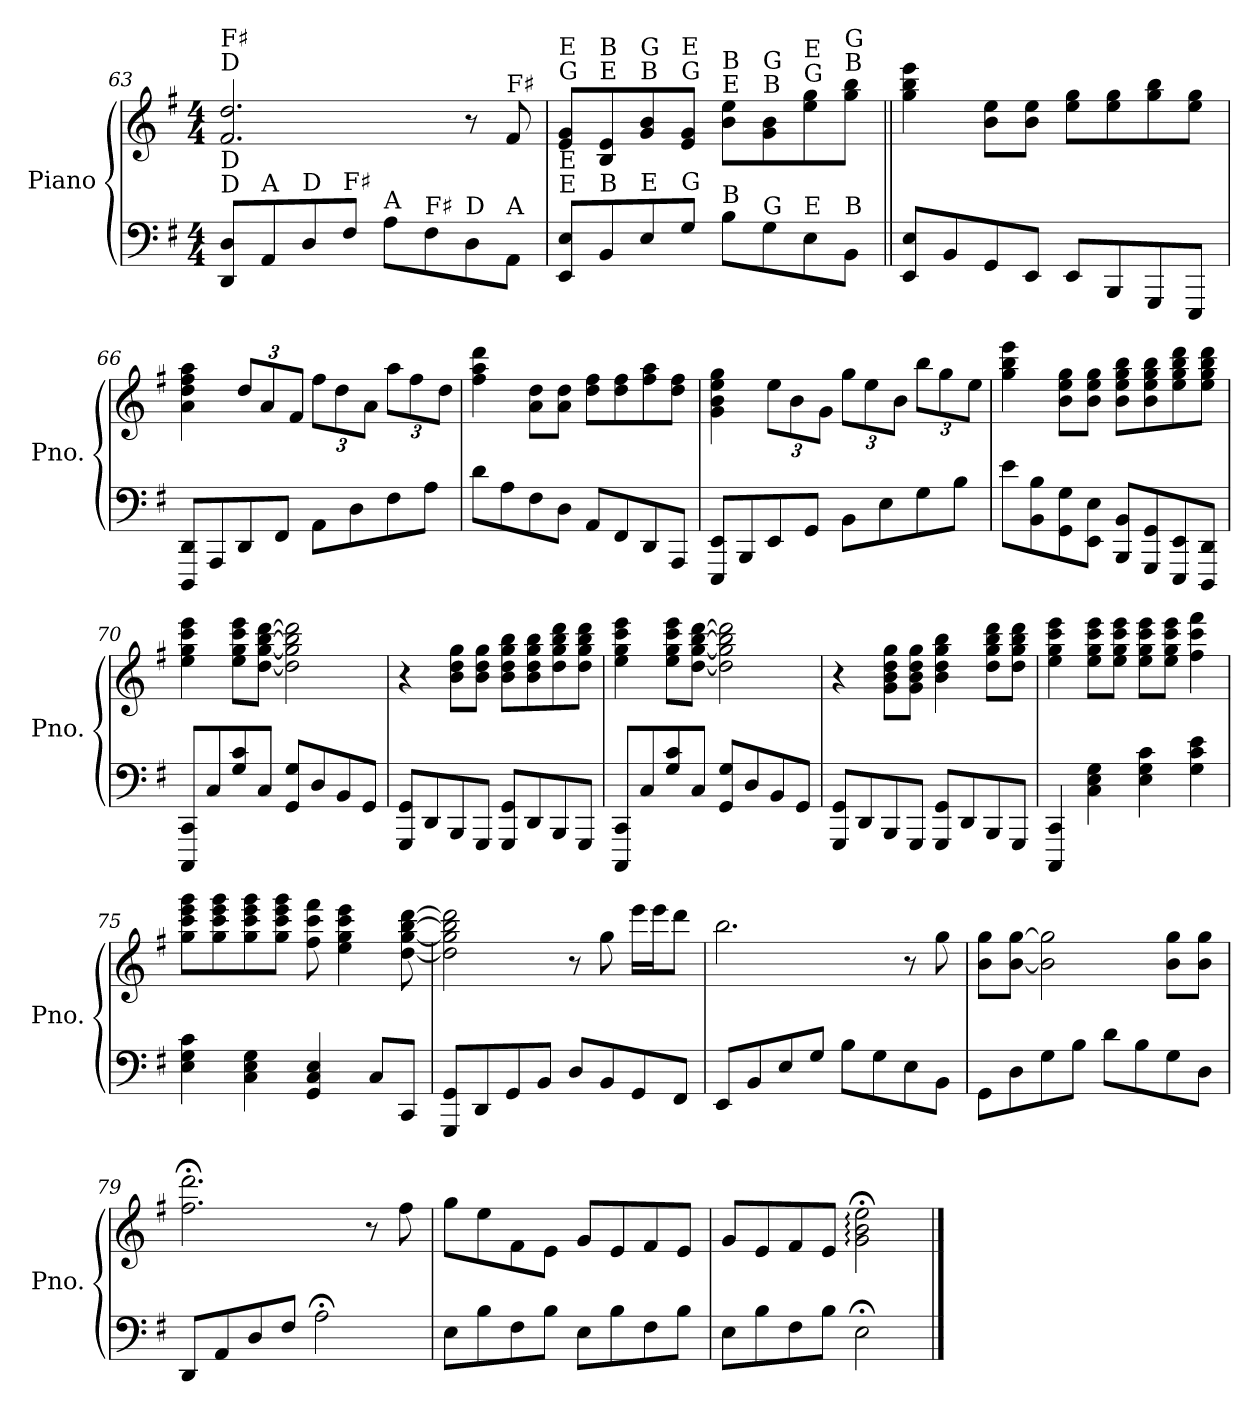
**kern	**kern
*part1	*part1
*staff2	*staff1
*I"Piano	*
*I'Pno.	*
*clefF4	*clefG2
*k[f#]	*k[f#]
*M4/4	*M4/4
=63	=63
!	!LO:TX:a:t=D
!	!LO:TX:a:t=F♯
!LO:TX:a:t=D	!
!LO:TX:a:t=D	!
8DD/ 8D/L	2.f#/ 2.dd/
!LO:TX:a:t=A	!
8AA/	.
!LO:TX:a:t=D	!
8D/	.
!LO:TX:a:t=F♯	!
8F#/J	.
!LO:TX:a:t=A	!
8A\L	.
!LO:TX:a:t=F♯	!
8F#\	.
!LO:TX:a:t=D	!
8D\	8r
!	!LO:TX:a:t=F♯
!LO:TX:a:t=A	!
8AA\J	8f#/
=64	=64
!	!LO:TX:a:t=G
!	!LO:TX:a:t=E
!LO:TX:a:t=E	!
!LO:TX:a:t=E	!
8EE/ 8E/L	8e/ 8g/L
!	!LO:TX:a:t=E
!	!LO:TX:a:t=B
!LO:TX:a:t=B	!
8BB/	8B/ 8e/
!	!LO:TX:a:t=B
!	!LO:TX:a:t=G
!LO:TX:a:t=E	!
8E/	8g/ 8b/
!	!LO:TX:a:t=G
!	!LO:TX:a:t=E
!LO:TX:a:t=G	!
8G/J	8e/ 8g/J
!	!LO:TX:a:t=E
!	!LO:TX:a:t=B
!LO:TX:a:t=B	!
8B\L	8b\ 8ee\L
!	!LO:TX:a:t=B
!	!LO:TX:a:t=G
!LO:TX:a:t=G	!
8G\	8g\ 8b\
!	!LO:TX:a:t=G
!	!LO:TX:a:t=E
!LO:TX:a:t=E	!
8E\	8ee\ 8gg\
!	!LO:TX:a:t=B
!	!LO:TX:a:t=G
!LO:TX:a:t=B	!
8BB\J	8gg\ 8bb\J
!!LO:PB:g=z
=65||	=65||
8EE/ 8E/L	4gg\ 4bb\ 4eee\
8BB/	.
8GG/	8b\ 8ee\L
8EE/J	8b\ 8ee\J
8EE/L	8ee\ 8gg\L
8BBB/	8ee\ 8gg\
8GGG/	8gg\ 8bb\
8EEE/J	8ee\ 8gg\J
=66	=66
8DDD/ 8DD/L	4a\ 4dd\ 4ff#\ 4aa\
8AAA/	.
*	*Xbrackettup
8DD/	12dd/L
.	12a/
8FF#/J	.
.	12f#/J
8AA\L	12ff#\L
.	12dd\
8D\	.
.	12a\J
8F#\	12aa\L
.	12ff#\
8A\J	.
.	12dd\J
=67	=67
8d\L	4ff#\ 4aa\ 4ddd\
8A\	.
8F#\	8a\ 8dd\L
8D\J	8a\ 8dd\J
8AA/L	8dd\ 8ff#\L
8FF#/	8dd\ 8ff#\
8DD/	8ff#\ 8aa\
8AAA/J	8dd\ 8ff#\J
!!LO:LB:g=z
=68	=68
8EEE/ 8EE/L	4g\ 4b\ 4ee\ 4gg\
8BBB/	.
8EE/	12ee\L
.	12b\
8GG/J	.
.	12g\J
8BB\L	12gg\L
.	12ee\
8E\	.
.	12b\J
8G\	12bb\L
.	12gg\
8B\J	.
.	12ee\J
=69	=69
8e\L	4gg\ 4bb\ 4eee\
8BB\ 8B\	.
8GG\ 8G\	8b\ 8ee\ 8gg\L
8EE\ 8E\J	8b\ 8ee\ 8gg\J
8BBB/ 8BB/L	8b\ 8ee\ 8gg\ 8bb\L
8GGG/ 8GG/	8b\ 8ee\ 8gg\ 8bb\
8EEE/ 8EE/	8ee\ 8gg\ 8bb\ 8ddd\
8DDD/ 8DD/J	8ee\ 8gg\ 8bb\ 8ddd\J
=70	=70
8CCC/ 8CC/L	4ee\ 4gg\ 4ccc\ 4eee\
8C/	.
8G/ 8c/	8ee\ 8gg\ 8ccc\ 8eee\L
8C/J	[8dd\ [8gg\ [8bb\ [8ddd\J
8GG/ 8G/L	2dd\] 2gg\] 2bb\] 2ddd\]
8D/	.
8BB/	.
8GG/J	.
!!LO:LB:g=z
=71	=71
8GGG/ 8GG/L	4r
8DD/	.
8BBB/	8b\ 8dd\ 8gg\L
8GGG/J	8b\ 8dd\ 8gg\J
8GGG/ 8GG/L	8b\ 8dd\ 8gg\ 8bb\L
8DD/	8b\ 8dd\ 8gg\ 8bb\
8BBB/	8dd\ 8gg\ 8bb\ 8ddd\
8GGG/J	8dd\ 8gg\ 8bb\ 8ddd\J
=72	=72
8CCC/ 8CC/L	4ee\ 4gg\ 4ccc\ 4eee\
8C/	.
8G/ 8c/	8ee\ 8gg\ 8ccc\ 8eee\L
8C/J	[8dd\ [8gg\ [8bb\ [8ddd\J
8GG/ 8G/L	2dd\] 2gg\] 2bb\] 2ddd\]
8D/	.
8BB/	.
8GG/J	.
=73	=73
8GGG/ 8GG/L	4r
8DD/	.
8BBB/	8g\ 8b\ 8dd\ 8gg\L
8GGG/J	8g\ 8b\ 8dd\ 8gg\J
8GGG/ 8GG/L	4b\ 4dd\ 4gg\ 4bb\
8DD/	.
8BBB/	8dd\ 8gg\ 8bb\ 8ddd\L
8GGG/J	8dd\ 8gg\ 8bb\ 8ddd\J
!!LO:LB:g=z
=74	=74
4CCC/ 4CC/	4ee\ 4gg\ 4ccc\ 4eee\
4C\ 4E\ 4G\	8ee\ 8gg\ 8ccc\ 8eee\L
.	8ee\ 8gg\ 8ccc\ 8eee\J
4E\ 4G\ 4c\	8ee\ 8gg\ 8ccc\ 8eee\L
.	8ee\ 8gg\ 8ccc\ 8eee\J
4G\ 4c\ 4e\	4ff#\ 4ccc\ 4fff#\
=75	=75
4E\ 4G\ 4c\	8gg\ 8ccc\ 8eee\ 8ggg\L
.	8gg\ 8ccc\ 8eee\ 8ggg\
4C\ 4E\ 4G\	8gg\ 8ccc\ 8eee\ 8ggg\
.	8gg\ 8ccc\ 8eee\ 8ggg\J
4GG/ 4C/ 4E/	8ff#\ 8ccc\ 8fff#\
.	4ee\ 4gg\ 4ccc\ 4eee\
8C/L	.
8CC/J	[8dd\ [8gg\ [8bb\ [8ddd\
=76	=76
8GGG/ 8GG/L	2dd\] 2gg\] 2bb\] 2ddd\]
8DD/	.
8GG/	.
8BB/J	.
8D/L	8r
8BB/	8gg\
8GG/	16eee\LL
.	16eee\J
8FF#/J	8ddd\J
!!LO:LB:g=z
=77	=77
8EE/L	2.bb\
8BB/	.
8E/	.
8G/J	.
8B\L	.
8G\	.
8E\	8r
8BB\J	8gg\
=78	=78
8GG\L	8b\ 8gg\L
8D\	[8b\ [8gg\J
8G\	2b\] 2gg\]
8B\J	.
8d\L	.
8B\	.
8G\	8b\ 8gg\L
8D\J	8b\ 8gg\J
=79	=79
8DD/L	2.ff#\;< 2.ddd\;<
8AA/	.
8D/	.
8F#/J	.
2A;<\	.
.	8r
.	8ff#\
=80	=80
8E\L	8gg\L
8B\	8ee\
8F#\	8f#\
8B\J	8e\J
8E\L	8g/L
8B\	8e/
8F#\	8f#/
8B\J	8e/J
=81	=81
8E\L	8g/L
8B\	8e/
8F#\	8f#/
8B\J	8e/J
2E;<\	2g\;<: 2b\;<: 2ee\;<:
==	==
*-	*-
